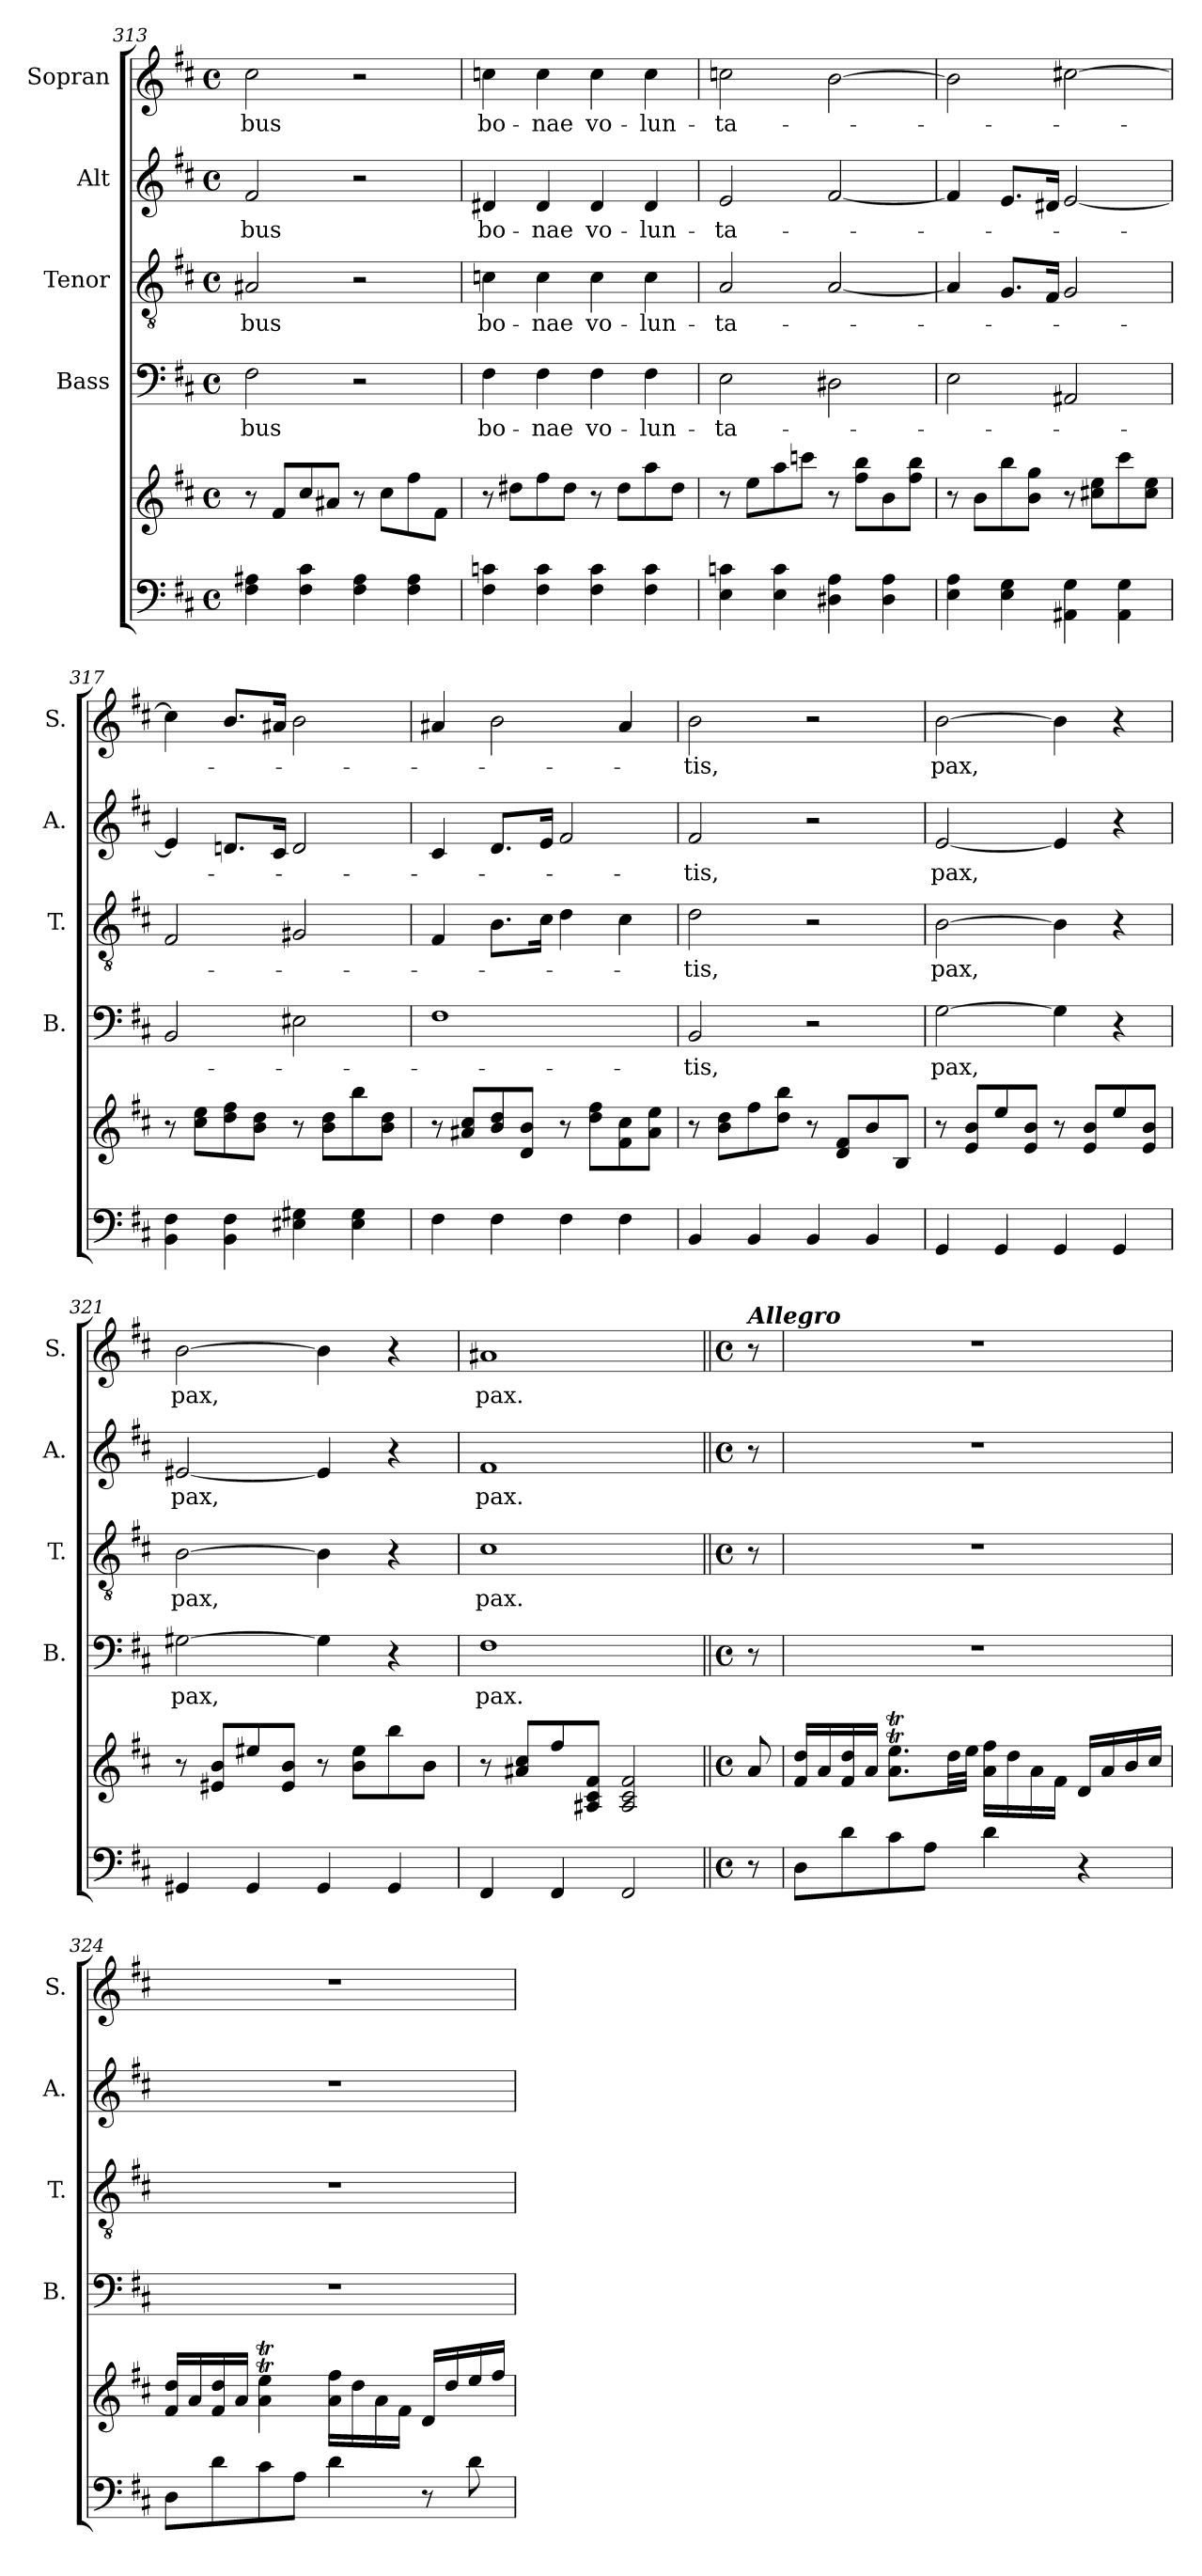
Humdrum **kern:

**kern	**kern	**kern	**text	**kern	**text	**kern	**text	**kern	**text
*part5	*part5	*part4	*part4	*part3	*part3	*part2	*part2	*part1	*part1
*staff6	*staff5	*staff4	*staff4	*staff3	*staff3	*staff2	*staff2	*staff1	*staff1
*	*	*I"Bass	*	*I"Tenor	*	*I"Alt	*	*I"Sopran	*
*	*	*I'B.	*	*I'T.	*	*I'A.	*	*I'S.	*
*clefF4	*clefG2	*clefF4	*	*clefGv2	*	*clefG2	*	*clefG2	*
*k[f#c#]	*k[f#c#]	*k[f#c#]	*	*k[f#c#]	*	*k[f#c#]	*	*k[f#c#]	*
*D:	*D:	*D:	*	*D:	*	*D:	*	*D:	*
*M4/4	*M4/4	*M4/4	*	*M4/4	*	*M4/4	*	*M4/4	*
*met(c)	*met(c)	*met(c)	*	*met(c)	*	*met(c)	*	*met(c)	*
=313	=313	=313	=313	=313	=313	=313	=313	=313	=313
!	!	!	!LO:LY:b	!	!LO:LY:b	!	!LO:LY:b	!	!LO:LY:b
4F#\ 4A#X\	8r	2F#\	-bus	2A#X/	-bus	2f#/	-bus	2cc#\	-bus
.	8f#/L	.	.	.	.	.	.	.	.
4F#\ 4c#\	8cc#/	.	.	.	.	.	.	.	.
.	8a#X/J	.	.	.	.	.	.	.	.
4F#\ 4A#\	8r	2r	.	2r	.	2r	.	2r	.
.	8cc#\L	.	.	.	.	.	.	.	.
4F#\ 4A#\	8ff#\	.	.	.	.	.	.	.	.
.	8f#\J	.	.	.	.	.	.	.	.
=314	=314	=314	=314	=314	=314	=314	=314	=314	=314
!	!	!	!LO:LY:b	!	!LO:LY:b	!	!LO:LY:b	!	!LO:LY:b
4F#\ 4cn\	8r	4F#\	bo-	4cn\	bo-	4d#X/	bo-	4ccn\	bo-
.	8dd#X\L	.	.	.	.	.	.	.	.
!	!	!	!LO:LY:b	!	!LO:LY:b	!	!LO:LY:b	!	!LO:LY:b
4F#\ 4c\	8ff#\	4F#\	-nae	4c\	-nae	4d#/	-nae	4cc\	-nae
.	8dd#\J	.	.	.	.	.	.	.	.
!	!	!	!LO:LY:b	!	!LO:LY:b	!	!LO:LY:b	!	!LO:LY:b
4F#\ 4c\	8r	4F#\	vo-	4c\	vo-	4d#/	vo-	4cc\	vo-
.	8dd#\L	.	.	.	.	.	.	.	.
!	!	!	!LO:LY:b	!	!LO:LY:b	!	!LO:LY:b	!	!LO:LY:b
4F#\ 4c\	8aa\	4F#\	-lun-	4c\	-lun-	4d#/	-lun-	4cc\	-lun-
.	8dd#\J	.	.	.	.	.	.	.	.
=315	=315	=315	=315	=315	=315	=315	=315	=315	=315
!	!	!	!LO:LY:b	!	!LO:LY:b	!	!LO:LY:b	!	!LO:LY:b
4E\ 4cn\	8r	2E\	-ta-	2A/	-ta-	2e/	-ta-	2ccn\	-ta-
.	8ee\L	.	.	.	.	.	.	.	.
4E\ 4c\	8aa\	.	.	.	.	.	.	.	.
.	8cccn\J	.	.	.	.	.	.	.	.
4D#X\ 4A\	8r	2D#X\	.	[2A/	.	[2f#/	.	[2b\	.
.	8ff#\ 8bb\L	.	.	.	.	.	.	.	.
4D#\ 4A\	8b\	.	.	.	.	.	.	.	.
.	8ff#\ 8bb\J	.	.	.	.	.	.	.	.
!!LO:LB:g=z
=316	=316	=316	=316	=316	=316	=316	=316	=316	=316
4E\ 4A\	8r	2E\	.	4A/]	.	4f#/]	.	2b\]	.
.	8b\L	.	.	.	.	.	.	.	.
4E\ 4G\	8bb\	.	.	8.G/L	.	8.e/L	.	.	.
.	8b\ 8gg\J	.	.	.	.	.	.	.	.
.	.	.	.	16F#/Jk	.	16d#X/Jk	.	.	.
4AA#X\ 4G\	8r	2AA#X/	.	2G/	.	[2e/	.	[2cc#X\	.
.	8cc#X\ 8ee\L	.	.	.	.	.	.	.	.
4AA#\ 4G\	8ccc#\	.	.	.	.	.	.	.	.
.	8cc#\ 8ee\J	.	.	.	.	.	.	.	.
=317	=317	=317	=317	=317	=317	=317	=317	=317	=317
4BB\ 4F#\	8r	2BB/	.	2F#/	.	4e/]	.	4cc#\]	.
.	8cc#\ 8ee\L	.	.	.	.	.	.	.	.
4BB\ 4F#\	8dd\ 8ff#\	.	.	.	.	8.dn/L	.	8.b/L	.
.	8b\ 8dd\J	.	.	.	.	.	.	.	.
.	.	.	.	.	.	16c#/Jk	.	16a#X/Jk	.
4E#X\ 4G#X\	8r	2E#X\	.	2G#X/	.	2d/	.	2b\	.
.	8b\ 8dd\L	.	.	.	.	.	.	.	.
4E#\ 4G#\	8bb\	.	.	.	.	.	.	.	.
.	8b\ 8dd\J	.	.	.	.	.	.	.	.
=318	=318	=318	=318	=318	=318	=318	=318	=318	=318
4F#\	8r	1F#	.	4F#/	.	4c#/	.	4a#X/	.
.	8a#X/ 8cc#/L	.	.	.	.	.	.	.	.
4F#\	8b/ 8dd/	.	.	8.B\L	.	8.d/L	.	2b\	.
.	8d/ 8b/J	.	.	.	.	.	.	.	.
.	.	.	.	16c#\Jk	.	16e/Jk	.	.	.
4F#\	8r	.	.	4d\	.	2f#/	.	.	.
.	8dd\ 8ff#\L	.	.	.	.	.	.	.	.
4F#\	8f#\ 8cc#\	.	.	4c#\	.	.	.	4a#/	.
.	8a#\ 8ee\J	.	.	.	.	.	.	.	.
=319	=319	=319	=319	=319	=319	=319	=319	=319	=319
!	!	!	!LO:LY:b	!	!LO:LY:b	!	!LO:LY:b	!	!LO:LY:b
4BB/	8r	2BB/	-tis,	2d\	-tis,	2f#/	-tis,	2b\	-tis,
.	8b\ 8dd\L	.	.	.	.	.	.	.	.
4BB/	8ff#\	.	.	.	.	.	.	.	.
.	8dd\ 8bb\J	.	.	.	.	.	.	.	.
4BB/	8r	2r	.	2r	.	2r	.	2r	.
.	8d/ 8f#/L	.	.	.	.	.	.	.	.
4BB/	8b/	.	.	.	.	.	.	.	.
.	8B/J	.	.	.	.	.	.	.	.
=320	=320	=320	=320	=320	=320	=320	=320	=320	=320
!	!	!	!LO:LY:b	!	!LO:LY:b	!	!LO:LY:b	!	!LO:LY:b
4GG/	8r	[2G\	pax,	[2B\	pax,	[2e/	pax,	[2b\	pax,
.	8e/ 8b/L	.	.	.	.	.	.	.	.
4GG/	8ee/	.	.	.	.	.	.	.	.
.	8e/ 8b/J	.	.	.	.	.	.	.	.
4GG/	8r	4G\]	.	4B\]	.	4e/]	.	4b\]	.
.	8e/ 8b/L	.	.	.	.	.	.	.	.
4GG/	8ee/	4r	.	4r	.	4r	.	4r	.
.	8e/ 8b/J	.	.	.	.	.	.	.	.
!!LO:PB:g=z
=321	=321	=321	=321	=321	=321	=321	=321	=321	=321
!	!	!	!LO:LY:b	!	!LO:LY:b	!	!LO:LY:b	!	!LO:LY:b
4GG#X/	8r	[2G#X\	pax,	[2B\	pax,	[2e#X/	pax,	[2b\	pax,
.	8e#X/ 8b/L	.	.	.	.	.	.	.	.
4GG#/	8ee#X/	.	.	.	.	.	.	.	.
.	8e#/ 8b/J	.	.	.	.	.	.	.	.
4GG#/	8r	4G#\]	.	4B\]	.	4e#/]	.	4b\]	.
.	8b\ 8ee#\L	.	.	.	.	.	.	.	.
4GG#/	8bb\	4r	.	4r	.	4r	.	4r	.
.	8b\J	.	.	.	.	.	.	.	.
=322	=322	=322	=322	=322	=322	=322	=322	=322	=322
!	!	!	!LO:LY:b	!	!LO:LY:b	!	!LO:LY:b	!	!LO:LY:b
4FF#/	8r	1F#	pax.	1c#	pax.	1f#	pax.	1a#X	pax.
.	8a#X/ 8cc#/L	.	.	.	.	.	.	.	.
4FF#/	8ff#/	.	.	.	.	.	.	.	.
.	8A#X/ 8c#/ 8f#/J	.	.	.	.	.	.	.	.
2FF#/	2A#/ 2c#/ 2f#/	.	.	.	.	.	.	.	.
=322X1||	=322X1||	=322X1||	=322X1||	=322X1||	=322X1||	=322X1||	=322X1||	=322X1||	=322X1||
*M4/4	*M4/4	*M4/4	*	*M4/4	*	*M4/4	*	*M4/4	*
*met(c)	*met(c)	*met(c)	*	*met(c)	*	*met(c)	*	*met(c)	*
!	!	!	!	!	!	!	!	!LO:TX:a:Bi:t=Allegro	!
8r	8a/	8r	.	8r	.	8r	.	8r	.
=323	=323	=323	=323	=323	=323	=323	=323	=323	=323
8D\L	16f#/ 16dd/LL	1r	.	1r	.	1r	.	1r	.
.	16a/	.	.	.	.	.	.	.	.
8d\	16f#/ 16dd/	.	.	.	.	.	.	.	.
.	16a/JJ	.	.	.	.	.	.	.	.
8c#\	8.a\T 8.ee\TL	.	.	.	.	.	.	.	.
8A\J	.	.	.	.	.	.	.	.	.
.	32dd\LL	.	.	.	.	.	.	.	.
.	32ee\JJJ	.	.	.	.	.	.	.	.
4d\	16a\ 16ff#\LL	.	.	.	.	.	.	.	.
.	16dd\	.	.	.	.	.	.	.	.
.	16a\	.	.	.	.	.	.	.	.
.	16f#\JJ	.	.	.	.	.	.	.	.
4r	16d/LL	.	.	.	.	.	.	.	.
.	16a/	.	.	.	.	.	.	.	.
.	16b/	.	.	.	.	.	.	.	.
.	16cc#/JJ	.	.	.	.	.	.	.	.
!!LO:LB:g=z
=324	=324	=324	=324	=324	=324	=324	=324	=324	=324
8D\L	16f#/ 16dd/LL	1r	.	1r	.	1r	.	1r	.
.	16a/	.	.	.	.	.	.	.	.
8d\	16f#/ 16dd/	.	.	.	.	.	.	.	.
.	16a/JJ	.	.	.	.	.	.	.	.
8c#\	4a\T 4ee\T	.	.	.	.	.	.	.	.
8A\J	.	.	.	.	.	.	.	.	.
4d\	16a\ 16ff#\LL	.	.	.	.	.	.	.	.
.	16dd\	.	.	.	.	.	.	.	.
.	16a\	.	.	.	.	.	.	.	.
.	16f#\JJ	.	.	.	.	.	.	.	.
8r	16d/LL	.	.	.	.	.	.	.	.
.	16dd/	.	.	.	.	.	.	.	.
8d\	16ee/	.	.	.	.	.	.	.	.
.	16ff#/JJ	.	.	.	.	.	.	.	.
=	=	=	=	=	=	=	=	=	=
*-	*-	*-	*-	*-	*-	*-	*-	*-	*-
